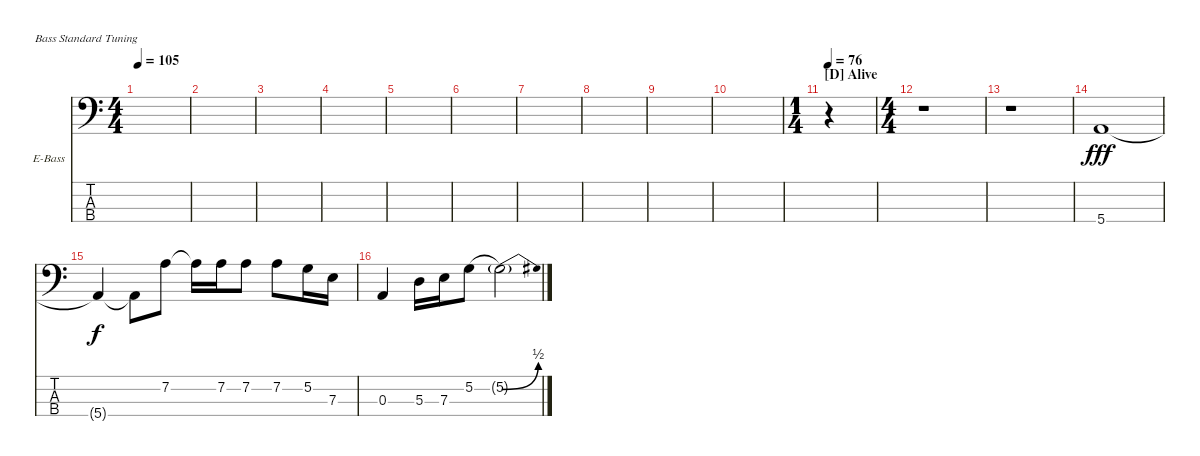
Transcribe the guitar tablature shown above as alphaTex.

\defaultSystemsLayout 4
\bracketExtendMode nobrackets
\firstSystemTrackNameOrientation horizontal
\otherSystemsTrackNameOrientation horizontal
\track ("Jeff Ament" "E-Bass") {instrument electricbassfinger}
\staff {score tabs}
\tuning (G2 D2 A1 E1)
\ts (4 4)
\tempo 105
\clef f4
\ks c
|
|
|
|
|
|
|
|
|
|
\ts (1 4)
\section ("D" "Alive")
\tempo 76
r.4 |
\ts (4 4)
r.1 |
r.1 |
5.4.1{dy fff} |
5.4{t}.4{dy f} 5.4{t}.8 7.2.8 7.2{t}.16 7.2.16 7.2.8 7.2.8 5.2.16 7.3.16 |
0.3.4 5.3.16 7.3.16 5.2{be (hold 0 0 60 0)}.8 5.2{be (bend 0 0 60 2) t}.2
